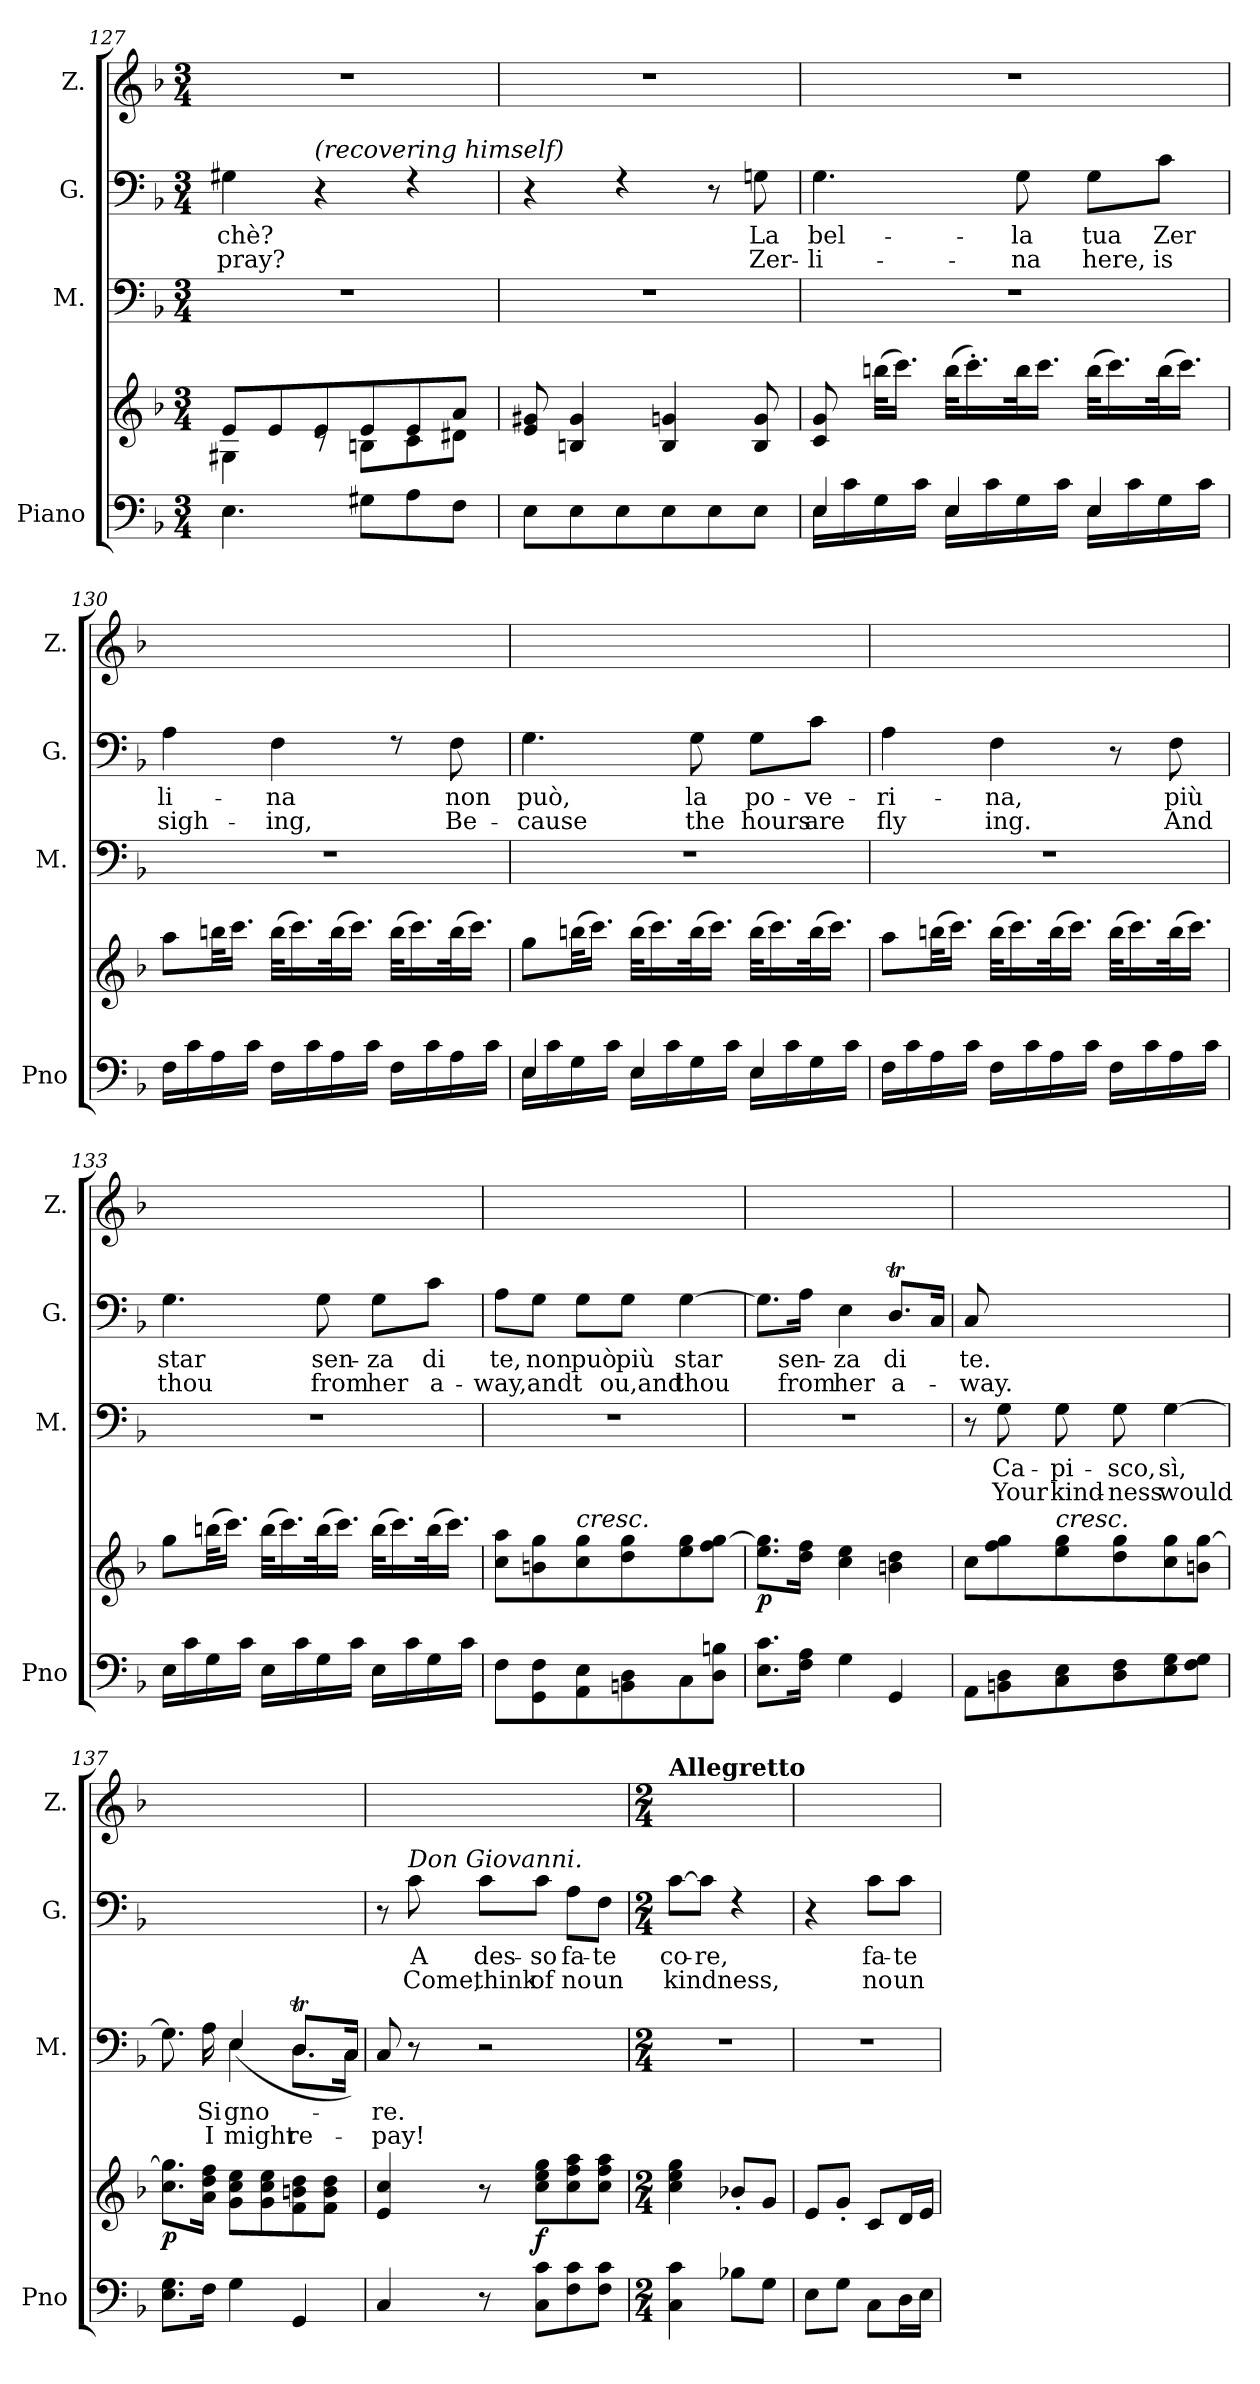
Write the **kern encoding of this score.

**kern	**kern	**dynam	**kern	**text	**text	**kern	**text	**text	**kern
*part4	*part4	*part4	*part3	*part3	*part3	*part2	*part2	*part2	*part1
*staff5	*staff4	*staff4/5	*staff3	*staff3	*staff3	*staff2	*staff2	*staff2	*staff1
*I"Piano	*	*	*I"M.	*	*	*I"G.	*	*	*I"Z.
*I'Pno	*	*	*I'M.	*	*	*I'G.	*	*	*I'Z.
*clefF4	*clefG2	*	*clefF4	*	*	*clefF4	*	*	*clefG2
*k[b-]	*k[b-]	*	*k[b-]	*	*	*k[b-]	*	*	*k[b-]
*M3/4	*M3/4	*	*M3/4	*	*	*M3/4	*	*	*M3/4
=127	=127	=127	=127	=127	=127	=127	=127	=127	=127
*	*^	*	*	*	*	*	*	*	*
!	!	!	!	!	!	!	!	!LO:LY:b	!LO:LY:b	!
4.E\	8e/L	4G#X\	.	2.r	.	.	4G#X\	chè?	pray?	2.r
.	8e/	.	.	.	.	.	.	.	.	.
!	!	!	!	!	!	!	!LO:TX:a:i:t=(recovering himself)	!	!	!
.	8e/	8rc	.	.	.	.	4r	.	.	.
8G#X\L	8e/	8Bn\L	.	.	.	.	.	.	.	.
8A\	8e/	8c\	.	.	.	.	4rF	.	.	.
8F\J	8a/J	8d#X\J	.	.	.	.	.	.	.	.
*	*v	*v	*	*	*	*	*	*	*	*
=128	=128	=128	=128	=128	=128	=128	=128	=128	=128
8E\L	8e/ 8g#X/	.	2.r	.	.	4r	.	.	2.r
8E\	4Bn/ 4g#/	.	.	.	.	.	.	.	.
8E\	.	.	.	.	.	4rF	.	.	.
8E\	4B/ 4gn/	.	.	.	.	.	.	.	.
8E\	.	.	.	.	.	8r	.	.	.
!	!	!	!	!	!	!	!LO:LY:b	!LO:LY:b	!
8E\J	8B/ 8g/	.	.	.	.	8Gn\	-La	Zer-	.
=129	=129	=129	=129	=129	=129	=129	=129	=129	=129
*^	*	*	*	*	*	*	*	*	*
!	!	!	!	!	!	!	!	!LO:LY:b	!LO:LY:b	!
4E/	16E\LL	8c/ 8g/	.	2.r	.	.	4.G\	bel-	-li-	2.r
.	16c\	.	.	.	.	.	.	.	.	.
.	16G\	(>32bbn\KLL	.	.	.	.	.	.	.	.
.	.	16.ccc\JJ)	.	.	.	.	.	.	.	.
.	16c\JJ	.	.	.	.	.	.	.	.	.
4E/	16E\LL	(>32bb\KLL	.	.	.	.	.	.	.	.
.	.	16.ccc'\)	.	.	.	.	.	.	.	.
.	16c\	.	.	.	.	.	.	.	.	.
!	!	!	!	!	!	!	!	!LO:LY:b	!LO:LY:b	!
.	16G\	32bb\K	.	.	.	.	8G\	-la	-na	.
.	.	16.ccc\JJ	.	.	.	.	.	.	.	.
.	16c\JJ	.	.	.	.	.	.	.	.	.
!	!	!	!	!	!	!	!	!LO:LY:b	!LO:LY:b	!
4E/	16E\LL	(>32bb\KLL	.	.	.	.	8G\L	tua	here,	.
.	.	16.ccc\)	.	.	.	.	.	.	.	.
.	16c\	.	.	.	.	.	.	.	.	.
!	!	!	!	!	!	!	!	!LO:LY:b	!LO:LY:b	!
.	16G\	(>32bb\K	.	.	.	.	8c\J	Zer	is	.
.	.	16.ccc\JJ)	.	.	.	.	.	.	.	.
.	16c\JJ	.	.	.	.	.	.	.	.	.
!!LO:PB:g=z
=130	=130	=130	=130	=130	=130	=130	=130	=130	=130	=130
!	!	!	!	!	!	!	!	!LO:LY:b	!LO:LY:b	!
*v	*v	*	*	*	*	*	*	*	*	*
16F\LL	8aa\L	.	2.r	.	.	4A\	li-	sigh-	2.ryy
16c\	.	.	.	.	.	.	.	.	.
16A\	32bbn\KL	.	.	.	.	.	.	.	.
.	16.ccc\JJ	.	.	.	.	.	.	.	.
16c\JJ	.	.	.	.	.	.	.	.	.
!	!	!	!	!	!	!	!LO:LY:b	!LO:LY:b	!
16F\LL	(>32bb\KLL	.	.	.	.	4F\	-na	-ing,	.
.	16.ccc\)	.	.	.	.	.	.	.	.
16c\	.	.	.	.	.	.	.	.	.
16A\	(>32bb\K	.	.	.	.	.	.	.	.
.	16.ccc\JJ)	.	.	.	.	.	.	.	.
16c\JJ	.	.	.	.	.	.	.	.	.
16F\LL	(>32bb\KLL	.	.	.	.	8rF	.	.	.
.	16.ccc\)	.	.	.	.	.	.	.	.
16c\	.	.	.	.	.	.	.	.	.
!	!	!	!	!	!	!	!LO:LY:b	!LO:LY:b	!
16A\	(>32bb\K	.	.	.	.	8F\	non	Be-	.
.	16.ccc\JJ)	.	.	.	.	.	.	.	.
16c\JJ	.	.	.	.	.	.	.	.	.
=131	=131	=131	=131	=131	=131	=131	=131	=131	=131
*^	*	*	*	*	*	*	*	*	*
!	!	!	!	!	!	!	!	!LO:LY:b	!LO:LY:b	!
4E/	16E\LL	8gg\L	.	2.r	.	.	4.G\	può,	-cause	2.ryy
.	16c\	.	.	.	.	.	.	.	.	.
.	16G\	(>32bbn\KL	.	.	.	.	.	.	.	.
.	.	16.ccc\JJ)	.	.	.	.	.	.	.	.
.	16c\JJ	.	.	.	.	.	.	.	.	.
4E/	16E\LL	(>32bb\KLL	.	.	.	.	.	.	.	.
.	.	16.ccc\)	.	.	.	.	.	.	.	.
.	16c\	.	.	.	.	.	.	.	.	.
!	!	!	!	!	!	!	!	!LO:LY:b	!LO:LY:b	!
.	16G\	(>32bb\K	.	.	.	.	8G\	la	the	.
.	.	16.ccc\JJ)	.	.	.	.	.	.	.	.
.	16c\JJ	.	.	.	.	.	.	.	.	.
!	!	!	!	!	!	!	!	!LO:LY:b	!LO:LY:b	!
4E/	16E\LL	(>32bb\KLL	.	.	.	.	8G\L	po-	hours	.
.	.	16.ccc\)	.	.	.	.	.	.	.	.
.	16c\	.	.	.	.	.	.	.	.	.
!	!	!	!	!	!	!	!	!LO:LY:b	!LO:LY:b	!
.	16G\	(>32bb\K	.	.	.	.	8c\J	-ve-	are	.
.	.	16.ccc\JJ)	.	.	.	.	.	.	.	.
.	16c\JJ	.	.	.	.	.	.	.	.	.
=132	=132	=132	=132	=132	=132	=132	=132	=132	=132	=132
!	!	!	!	!	!	!	!	!LO:LY:b	!LO:LY:b	!
*v	*v	*	*	*	*	*	*	*	*	*
16F\LL	8aa\L	.	2.r	.	.	4A\	-ri-	fly	2.ryy
16c\	.	.	.	.	.	.	.	.	.
16A\	(>32bbn\KL	.	.	.	.	.	.	.	.
.	16.ccc\JJ)	.	.	.	.	.	.	.	.
16c\JJ	.	.	.	.	.	.	.	.	.
!	!	!	!	!	!	!	!LO:LY:b	!LO:LY:b	!
16F\LL	(>32bb\KLL	.	.	.	.	4F\	-na,	ing.	.
.	16.ccc\)	.	.	.	.	.	.	.	.
16c\	.	.	.	.	.	.	.	.	.
16A\	(>32bb\K	.	.	.	.	.	.	.	.
.	16.ccc\JJ)	.	.	.	.	.	.	.	.
16c\JJ	.	.	.	.	.	.	.	.	.
16F\LL	(>32bb\KLL	.	.	.	.	8r	.	.	.
.	16.ccc\)	.	.	.	.	.	.	.	.
16c\	.	.	.	.	.	.	.	.	.
!	!	!	!	!	!	!	!LO:LY:b	!LO:LY:b	!
16A\	(>32bb\K	.	.	.	.	8F\	più	And	.
.	16.ccc\JJ)	.	.	.	.	.	.	.	.
16c\JJ	.	.	.	.	.	.	.	.	.
!!LO:LB:g=z
=133	=133	=133	=133	=133	=133	=133	=133	=133	=133
!	!	!	!	!	!	!	!LO:LY:b	!LO:LY:b	!
16E\LL	8gg\L	.	2.r	.	.	4.G\	star	thou	2.ryy
16c\	.	.	.	.	.	.	.	.	.
16G\	(>32bbn\KL	.	.	.	.	.	.	.	.
.	16.ccc\JJ)	.	.	.	.	.	.	.	.
16c\JJ	.	.	.	.	.	.	.	.	.
16E\LL	(>32bb\KLL	.	.	.	.	.	.	.	.
.	16.ccc\)	.	.	.	.	.	.	.	.
16c\	.	.	.	.	.	.	.	.	.
!	!	!	!	!	!	!	!LO:LY:b	!LO:LY:b	!
16G\	(>32bb\K	.	.	.	.	8G\	sen-	from	.
.	16.ccc\JJ)	.	.	.	.	.	.	.	.
16c\JJ	.	.	.	.	.	.	.	.	.
!	!	!	!	!	!	!	!LO:LY:b	!LO:LY:b	!
16E\LL	(>32bb\KLL	.	.	.	.	8G\L	-za	her	.
.	16.ccc\)	.	.	.	.	.	.	.	.
16c\	.	.	.	.	.	.	.	.	.
!	!	!	!	!	!	!	!LO:LY:b	!LO:LY:b	!
16G\	(>32bb\K	.	.	.	.	8c\J	di	a-	.
.	16.ccc\JJ)	.	.	.	.	.	.	.	.
16c\JJ	.	.	.	.	.	.	.	.	.
=134	=134	=134	=134	=134	=134	=134	=134	=134	=134
!	!	!	!	!	!	!	!LO:LY:b	!LO:LY:b	!
8F\L	8cc\ 8aa\L	.	2.r	.	.	8A\L	te,	-way,	2.ryy
!	!	!	!	!	!	!	!LO:LY:b	!LO:LY:b	!
8GG\ 8F\	8bn\ 8gg\	.	.	.	.	8G\J	non	andt	.
!	!LO:TX:a:i:t=cresc.	!	!	!	!	!	!	!	!
!	!	!	!	!	!	!	!LO:LY:b	!	!
8AA\ 8E\	8cc\ 8gg\	.	.	.	.	8G\L	può	.	.
!	!	!	!	!	!	!	!LO:LY:b	!LO:LY:b	!
8BBn\ 8D\	8dd\ 8gg\	.	.	.	.	8G\J	più	ou,and	.
!	!	!	!	!	!	!	!LO:LY:b	!LO:LY:b	!
8C\	8ee\ 8gg\	.	.	.	.	[4G\	star	thou	.
8D\ 8Bn\J	8ff\ [8gg\J	.	.	.	.	.	.	.	.
=135	=135	=135	=135	=135	=135	=135	=135	=135	=135
!	!	!LO:DY:b	!	!	!	!	!	!	!
8.E\ 8.c\L	8.ee\ 8.gg\]L	p	2.r	.	.	8.G\L]	.	.	2.ryy
!	!	!	!	!	!	!	!LO:LY:b	!LO:LY:b	!
16F\ 16A\Jk	16dd\ 16ff\Jk	.	.	.	.	16A\Jk	sen-	from	.
!	!	!	!	!	!	!	!LO:LY:b	!LO:LY:b	!
4G\	4cc\ 4ee\	.	.	.	.	4E\	-za	her	.
!	!	!	!	!	!	!	!LO:LY:b	!LO:LY:b	!
4GG/	4bn\ 4dd\	.	.	.	.	8.DT/L	di	a-	.
.	.	.	.	.	.	16C/Jk	.	.	.
!!LO:LB:g=z
=136	=136	=136	=136	=136	=136	=136	=136	=136	=136
!	!	!	!	!	!	!	!LO:LY:b	!LO:LY:b	!
8AA\L	8cc\L	.	8r	.	.	8C/	te.	way.	2.ryy
!	!	!	!	!LO:LY:b	!LO:LY:b	!	!	!	!
8BBn\ 8D\	8ff\ 8gg\	.	8G\	Ca-	Your	8ryy	.	.	.
!	!LO:TX:a:i:t=cresc.	!	!	!	!	!	!	!	!
!	!	!	!	!LO:LY:b	!LO:LY:b	!	!	!	!
8C\ 8E\	8ee\ 8gg\	.	8G\	-pi-	kind-	2ryy	.	.	.
!	!	!	!	!LO:LY:b	!LO:LY:b	!	!	!	!
8D\ 8F\	8dd\ 8gg\	.	8G\	-sco,	-ness	.	.	.	.
!	!	!	!	!LO:LY:b	!LO:LY:b	!	!	!	!
8E\ 8G\	8cc\ 8gg\	.	[4G\	sì,	would	.	.	.	.
8F\ 8G\J	8bn\ [8gg\J	.	.	.	.	.	.	.	.
=137	=137	=137	=137	=137	=137	=137	=137	=137	=137
*	*	*	*^	*	*	*	*	*	*
!	!	!LO:DY:b	!	!	!	!	!	!	!	!
8.E\ 8.G\L	8.cc\ 8.gg\]L	p	8.G\]	4ryy	.	.	2.ryy	.	.	2.ryy
!	!	!	!	!	!LO:LY:b	!LO:LY:b	!	!	!	!
16F\Jk	16a\ 16dd\ 16ff\Jk	.	16A\	.	Si	I	.	.	.	.
!	!	!	!	!	!	!LO:LY:b	!	!	!	!
!	!	!	!	!	!LO:LY:b	!	!	!	!	!
4G\	8g\ 8cc\ 8ee\L	.	4E\	(>4E/	gno-	might	.	.	.	.
.	8g\ 8cc\ 8ee\	.	.	.	.	.	.	.	.	.
!	!	!	!	!	!	!LO:LY:b	!	!	!	!
4GG/	8f\ 8bn\ 8dd\	.	8.DT\L	8.D/L	.	re-	.	.	.	.
.	8f\ 8b\ 8dd\J	.	.	.	.	.	.	.	.	.
.	.	.	16C\Jk	16C/Jk)	.	.	.	.	.	.
=138	=138	=138	=138	=138	=138	=138	=138	=138	=138	=138
!	!	!	!	!	!LO:LY:b	!LO:LY:b	!	!	!	!
*	*	*	*v	*v	*	*	*	*	*	*
4C/	4e/ 4cc/	.	8C/	-re.	-pay!	8r	.	.	2.ryy
!	!	!	!	!	!	!LO:TX:a:i:t=Don Giovanni.	!	!	!
!	!	!	!	!	!	!	!LO:LY:b	!LO:LY:b	!
.	.	.	8r	.	.	8c\	A	Come,	.
!	!	!	!	!	!	!	!LO:LY:b	!LO:LY:b	!
8r	8r	.	2r	.	.	8c\L	des-	think	.
!	!	!LO:DY:b	!	!	!	!	!LO:LY:b	!LO:LY:b	!
8C\ 8c\L	8cc\ 8ee\ 8gg\L	f	.	.	.	8c\J	-so	of	.
!	!	!	!	!	!	!	!LO:LY:b	!LO:LY:b	!
8F\ 8c\	8cc\ 8ff\ 8aa\	.	.	.	.	8A\L	fa-	no	.
!	!	!	!	!	!	!	!LO:LY:b	!LO:LY:b	!
8F\ 8c\J	8cc\ 8ff\ 8aa\J	.	.	.	.	8F\J	-te	un	.
!!LO:LB:g=z
=139	=139	=139	=139	=139	=139	=139	=139	=139	=139
*M2/4	*M2/4	*	*M2/4	*	*	*M2/4	*	*	*M2/4
!	!	!	!	!	!	!	!	!	!LO:TX:a:B:t=Allegretto
!	!	!	!	!	!	!	!LO:LY:b	!LO:LY:b	!
4C\ 4c\	4cc\ 4ee\ 4gg\	.	2r	.	.	[8c\L	co-	kindness,	2ryy
!	!	!	!	!	!	!	!LO:LY:b	!	!
.	.	.	.	.	.	8c\J]	-re,	.	.
8B-X\L	8b-X'/L	.	.	.	.	4rF	.	.	.
8G\J	8g/J	.	.	.	.	.	.	.	.
=140	=140	=140	=140	=140	=140	=140	=140	=140	=140
8E\L	8e/L	.	2r	.	.	4r	.	.	2ryy
8G\J	8g'/J	.	.	.	.	.	.	.	.
!	!	!	!	!	!	!	!LO:LY:b	!LO:LY:b	!
8C\L	8c/L	.	.	.	.	8c\L	fa-	no	.
!	!	!	!	!	!	!	!LO:LY:b	!LO:LY:b	!
16D\L	16d/L	.	.	.	.	8c\J	-te	un-	.
16E\JJ	16e/JJ	.	.	.	.	.	.	.	.
=	=	=	=	=	=	=	=	=	=
*-	*-	*-	*-	*-	*-	*-	*-	*-	*-
